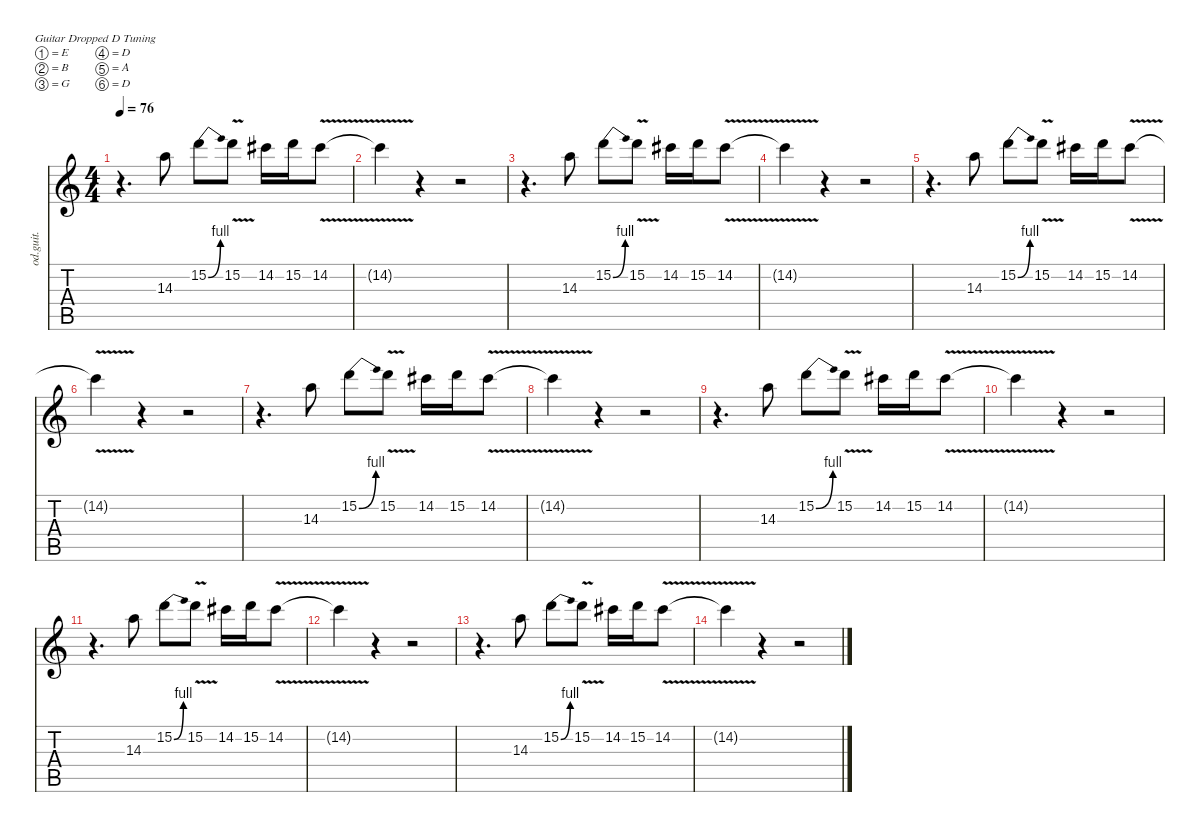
\defaultSystemsLayout 4
\hideDynamics
\bracketExtendMode nobrackets
\track ("Fill Guitar #3" "od.guit.") {instrument overdrivenguitar}
\staff {score tabs}
\tuning (E4 B3 G3 D3 A2 D2)
\ts (4 4)
\tempo 76
\clef g2
\ks c
r.4{d dy f} 14.3.8{dy mf} 15.2{be (bend 0 0 30 4)}.8 15.2{v}.8 14.2{acc #}.16 15.2.16 14.2{v acc #}.8 |
14.2{v t acc #}.4{dy f} r.4 r.2 |
r.4{d} 14.3.8{dy mf} 15.2{be (bend 0 0 30 4)}.8 15.2{v}.8 14.2{acc #}.16 15.2.16 14.2{v acc #}.8 |
14.2{v t acc #}.4{dy f} r.4 r.2 |
r.4{d} 14.3.8{dy mf} 15.2{be (bend 0 0 30 4)}.8 15.2{v}.8 14.2{acc #}.16 15.2.16 14.2{v acc #}.8 |
14.2{v t acc #}.4{dy f} r.4 r.2 |
r.4{d} 14.3.8{dy mf} 15.2{be (bend 0 0 30 4)}.8 15.2{v}.8 14.2{acc #}.16 15.2.16 14.2{v acc #}.8 |
14.2{v t acc #}.4{dy f} r.4 r.2 |
r.4{d} 14.3.8{dy mf} 15.2{be (bend 0 0 30 4)}.8 15.2{v}.8 14.2{acc #}.16 15.2.16 14.2{v acc #}.8 |
14.2{v t acc #}.4{dy f} r.4 r.2 |
r.4{d} 14.3.8{dy mf} 15.2{be (bend 0 0 30 4)}.8 15.2{v}.8 14.2{acc #}.16 15.2.16 14.2{v acc #}.8 |
14.2{v t acc #}.4{dy f} r.4 r.2 |
r.4{d} 14.3.8{dy mf} 15.2{be (bend 0 0 30 4)}.8 15.2{v}.8 14.2{acc #}.16 15.2.16 14.2{v acc #}.8 |
14.2{v t acc #}.4{dy f} r.4 r.2
